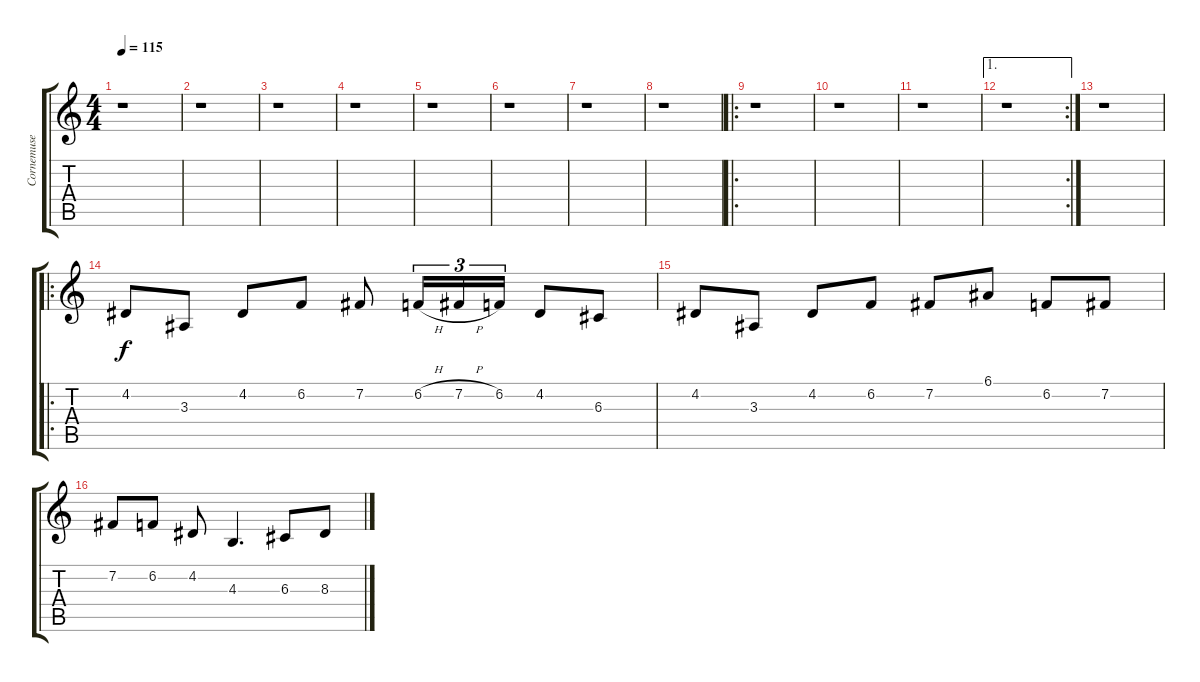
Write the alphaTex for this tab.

\track ("Cornemuse" "Cornemuse") {instrument bagpipe}
\staff {score tabs}
\tuning (E4 B3 G3 D3 A2 E2) {hide}
\ts (4 4)
\tempo 115
\clef g2
\ks c
r.1{dy f} |
r.1 |
r.1 |
r.1 |
r.1 |
r.1 |
r.1 |
r.1 |
\ro
r.1 |
r.1 |
r.1 |
\ae 1
\rc 2
r.1 |
r.1 |
\ro
4.2.8 3.3.8 4.2.8 6.2.8 7.2.8 6.2{h}.16{tu (3 2)} 7.2{h}.16{tu (3 2)} 6.2.16{tu (3 2)} 4.2.8 6.3.8 |
4.2.8 3.3.8 4.2.8 6.2.8 7.2.8 6.1.8 6.2.8 7.2.8 |
7.2.8 6.2.8 4.2.8 4.3.4{d} 6.3.8 8.3.8
